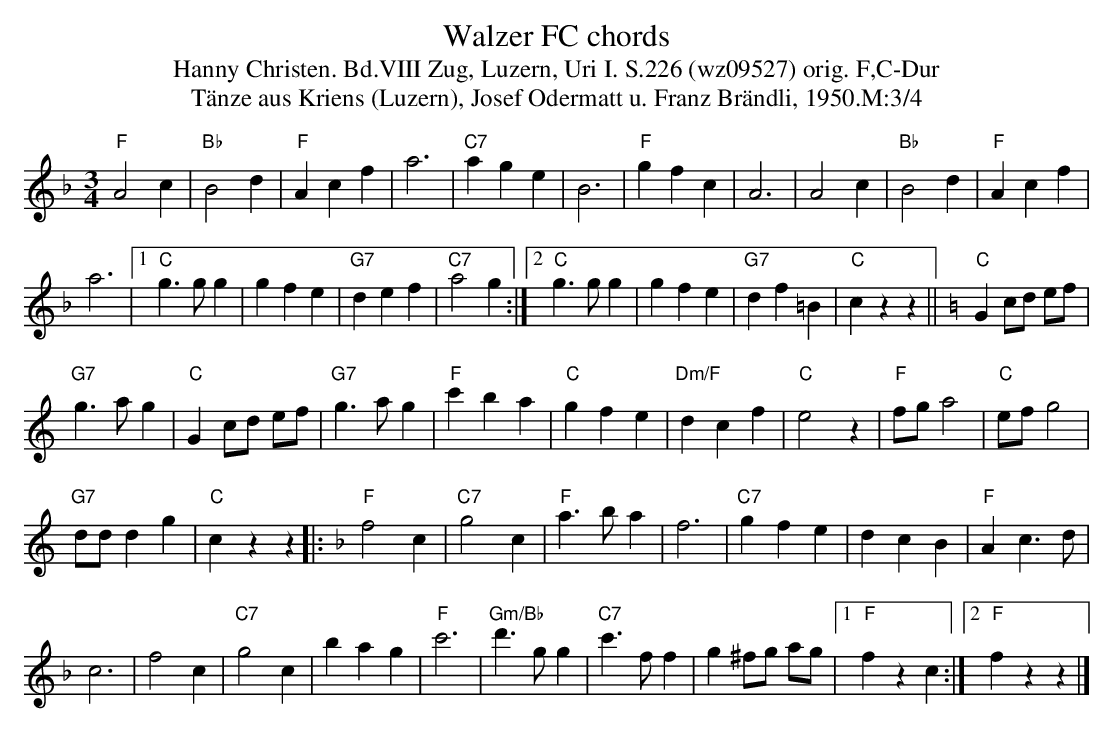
X:1
T: Walzer FC chords
T:Hanny Christen. Bd.VIII Zug, Luzern, Uri I. S.226 (wz09527) orig. F,C-Dur
T: T\"anze aus Kriens (Luzern), Josef Odermatt u. Franz Brändli, 1950.M:3/4
M:3/4
L:1/4
K:F %%MIDI gchordon
"F"A2c | "Bb"B2d | "F"Acf | a3 | "C7"age | B3 | "F"gfc | A3 | A2c | "Bb"B2d | "F"Acf |
a3 |1 "C"g>gg | gfe | "G7"def | "C7"a2g :|2 "C"g>gg | gfe | "G7"df=B | "C"czz || [K:C] "C"G c/d/ e/f/ |
"G7"g>ag | "C"G c/d/ e/f/ | "G7"g>ag | "F"c'ba | "C"gfe | "Dm/F"dcf | "C"e2z | "F"f/g/a2 | "C"e/f/g2 |
"G7"d/d/dg | "C"czz |: [K:F] "F"f2c | "C7"g2c | "F"a>ba | f3 | "C7"gfe | dcB | "F"Ac>d |
c3 | f2c | "C7"g2c | bag | "F"c'3 | "Gm/Bb"d'>gg | "C7"c'>ff | g^f/g/ a/g/ |1 "F"fzc :|2 "F"fzz |]
